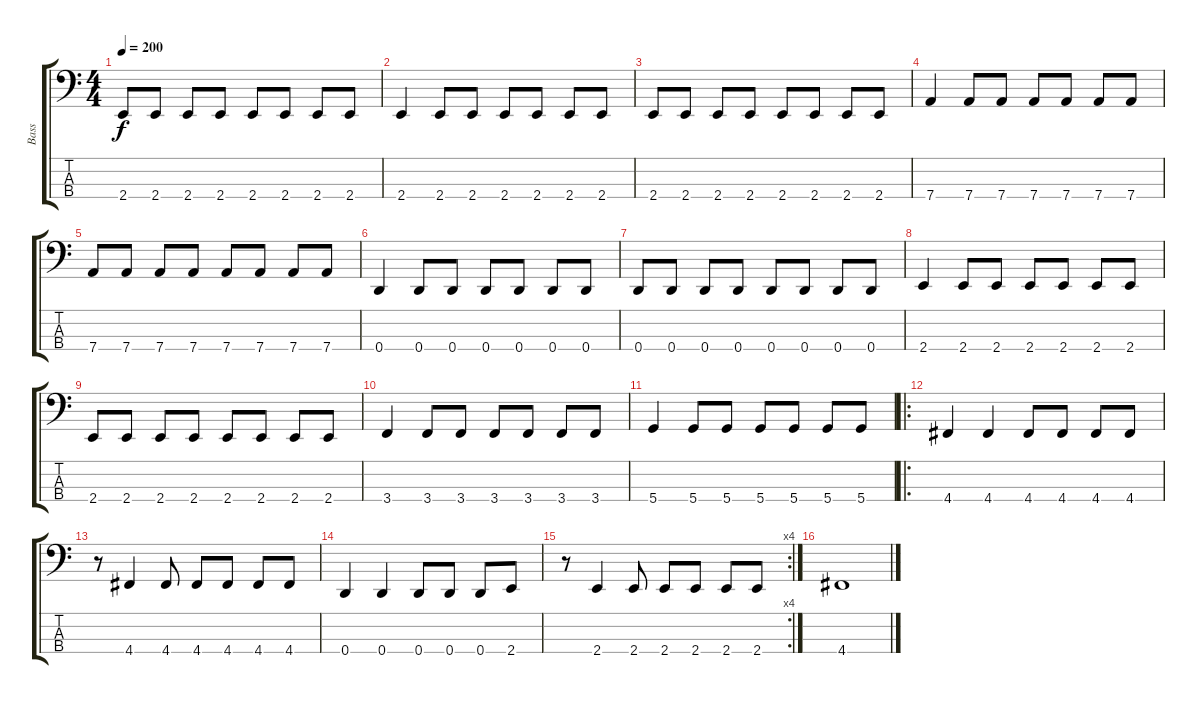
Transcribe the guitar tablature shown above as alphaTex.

\track ("Bass" "Bass") {instrument electricbassfinger}
\staff {score tabs}
\tuning (G2 D2 A1 D1) {hide}
\ts (4 4)
\tempo 200
\clef f4
\ks c
2.4.8{dy f} 2.4.8 2.4.8 2.4.8 2.4.8 2.4.8 2.4.8 2.4.8 |
2.4.4 2.4.8 2.4.8 2.4.8 2.4.8 2.4.8 2.4.8 |
2.4.8 2.4.8 2.4.8 2.4.8 2.4.8 2.4.8 2.4.8 2.4.8 |
7.4.4 7.4.8 7.4.8 7.4.8 7.4.8 7.4.8 7.4.8 |
7.4.8 7.4.8 7.4.8 7.4.8 7.4.8 7.4.8 7.4.8 7.4.8 |
0.4.4 0.4.8 0.4.8 0.4.8 0.4.8 0.4.8 0.4.8 |
0.4.8 0.4.8 0.4.8 0.4.8 0.4.8 0.4.8 0.4.8 0.4.8 |
2.4.4 2.4.8 2.4.8 2.4.8 2.4.8 2.4.8 2.4.8 |
2.4.8 2.4.8 2.4.8 2.4.8 2.4.8 2.4.8 2.4.8 2.4.8 |
3.4.4 3.4.8 3.4.8 3.4.8 3.4.8 3.4.8 3.4.8 |
5.4.4 5.4.8 5.4.8 5.4.8 5.4.8 5.4.8 5.4.8 |
\ro
4.4.4 4.4.4 4.4.8 4.4.8 4.4.8 4.4.8 |
r.8 4.4.4 4.4.8 4.4.8 4.4.8 4.4.8 4.4.8 |
0.4.4 0.4.4 0.4.8 0.4.8 0.4.8 2.4.8 |
\rc 4
r.8 2.4.4 2.4.8 2.4.8 2.4.8 2.4.8 2.4.8 |
4.4.1
